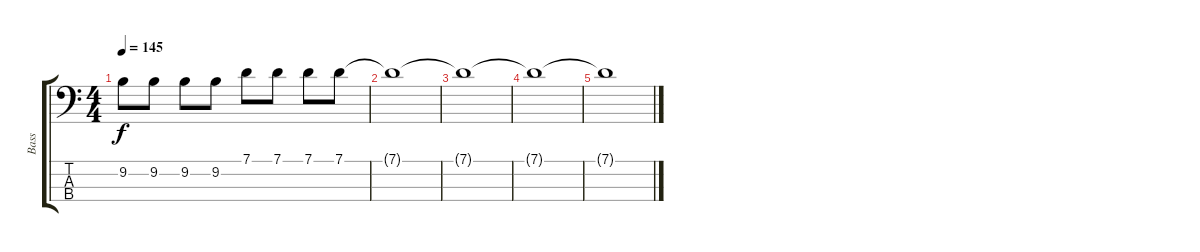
\track ("Bass" "Bass") {instrument electricbasspick}
\staff {score tabs}
\tuning (G2 D2 A1 E1) {hide}
\ts (4 4)
\tempo 145
\clef f4
\ks c
9.2.8{dy f} 9.2.8 9.2.8 9.2.8 7.1.8 7.1.8 7.1.8 7.1.8 |
7.1{t}.1 |
7.1{t}.1 |
7.1{t}.1 |
7.1{t}.1
